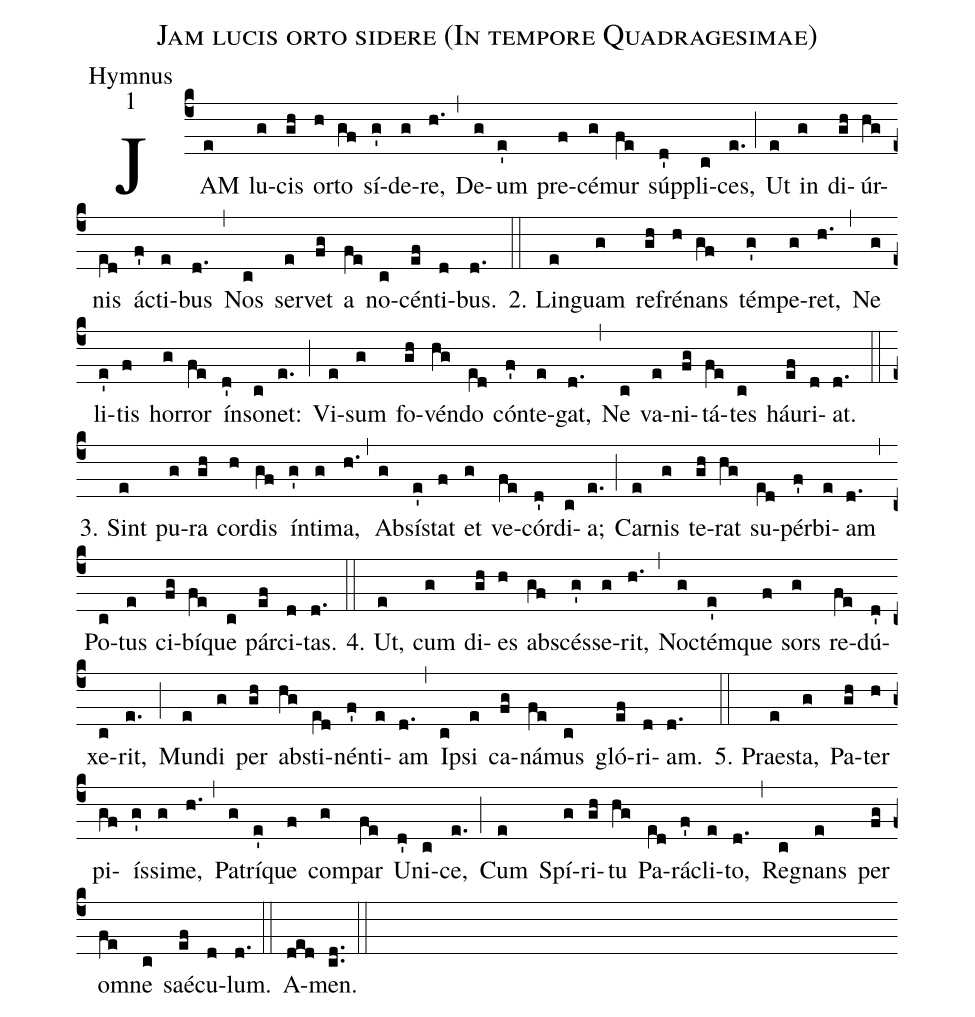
name:Jam lucis orto sidere (In tempore Quadragesimae);
office-part:Hymnus;
mode:1;
%%
(c4) JAM(e) lu(g)cis(gh) or(h)to(gf) sí(g')de(g)re,(h.) (,) De(g)um(e') pre(f)cé(g)mur(fe) súp(d')pli(c)ces,(e.) (;) Ut(e) in(g) di(gh)úr(hg)nis(e[ll:1]d) á(f')cti(e)bus(d.) (,) Nos(c) ser(e)vet(fg) a(fe) no(c)cén(ef)ti(d)bus.(d.) (::)

2. Lin(e)guam(g) re(gh)fré(h)nans(gf) tém(g')pe(g)ret,(h.) (,) Ne(g) li(e')tis(f) hor(g)ror(fe) ín(d')so(c)net:(e.) (;) Vi(e)sum(g) fo(gh)vén(hg)do(e[ll:1]d) cón(f')te(e)gat,(d.) (,) Ne(c) va(e)ni(fg)tá(fe)tes(c) háu(ef)ri(d)at.(d.) (::)

3. Sint(e) pu(g)ra(gh) cor(h)dis(gf) ín(g')ti(g)ma,(h.) (,) Ab(g)sí(e')stat(f) et(g) ve(fe)cór(d')di(c)a;(e.) (;) Car(e)nis(g) te(gh)rat(hg) su(e[ll:1]d)pér(f')bi(e)am(d.) (,) Po(c)tus(e) ci(fg)bí(fe)que(c) pár(ef)ci(d)tas.(d.) (::)

4. Ut,(e) cum(g) di(gh)es(h) ab(gf)scés(g')se(g)rit,(h.) (,) No(g)ctém(e')que(f) sors(g) re(fe)dú(d')xe(c)rit,(e.) (;) Mun(e)di(g) per(gh) ab(hg)sti(e[ll:1]d)nén(f')ti(e)am(d.) (,) I(c)psi(e) ca(fg)ná(fe)mus(c) gló(ef)ri(d)am.(d.) (::)

5. Prae(e)sta,(g) Pa(gh)ter(h) pi(gf)ís(g')si(g)me,(h.) (,) Pa(g)trí(e')que(f) com(g)par(fe) U(d')ni(c)ce,(e.) (;) Cum(e) Spí(g)ri(gh)tu(hg) Pa(e[ll:1]d)rá(f')cli(e)to,(d.) (,) Re(c)gnans(e) per(fg) om(fe)ne(c) saé(ef)cu(d)lum.(d.) (::)
A(ded)men.(cd..) (::)
